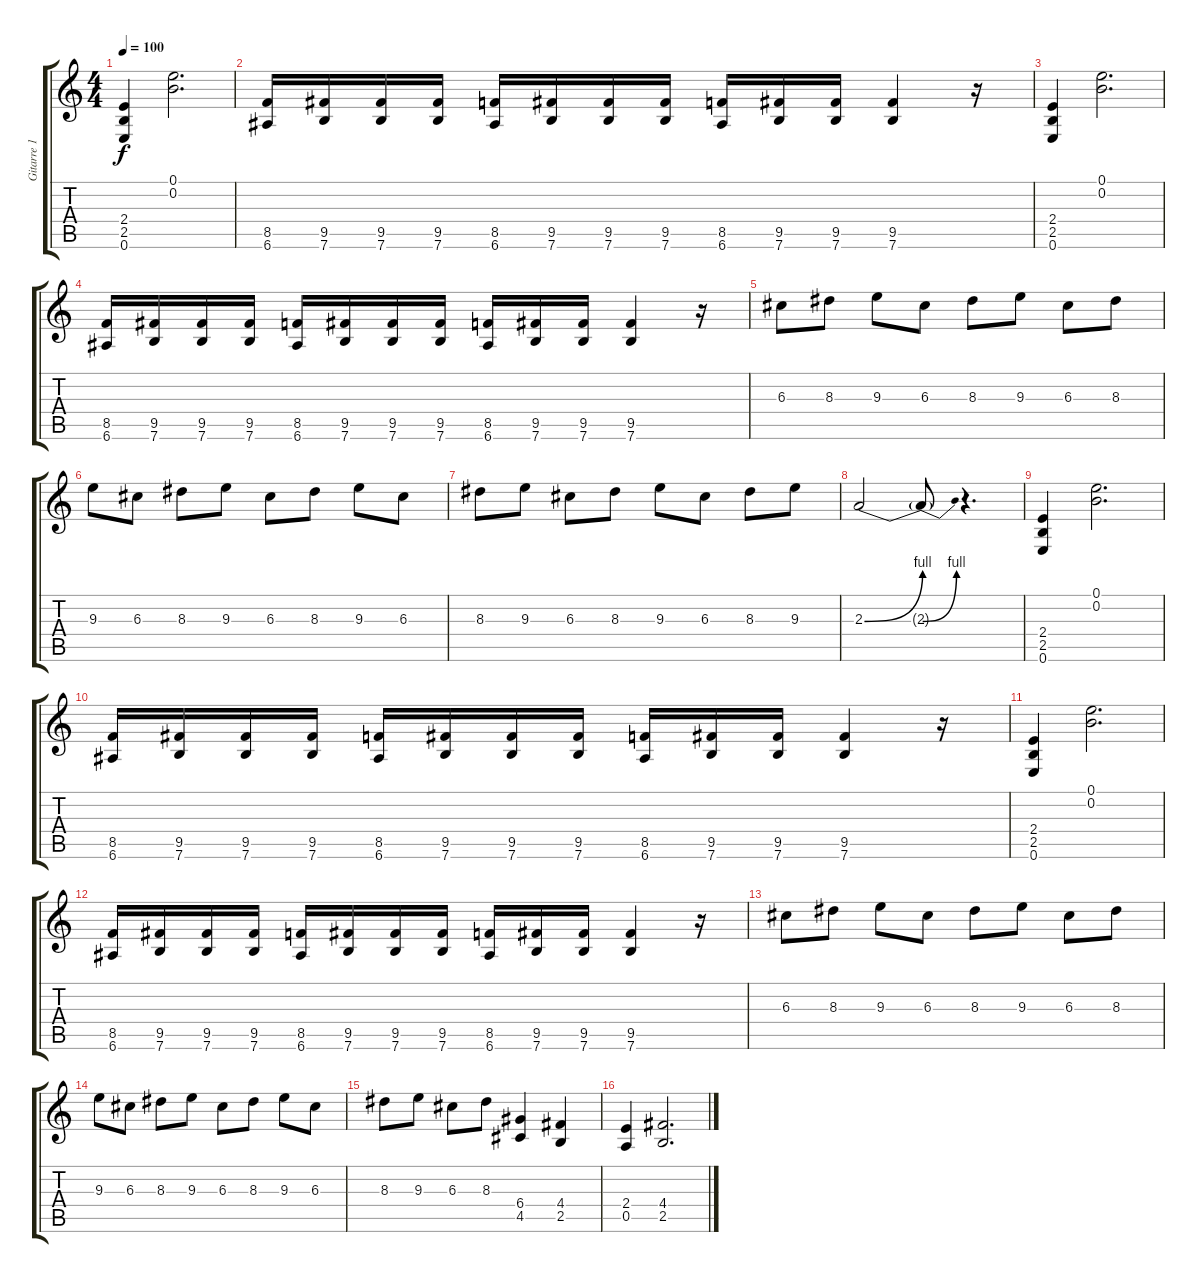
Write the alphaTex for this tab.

\track ("Gitarre 1" "Gitarre 1") {instrument distortionguitar}
\staff {score tabs}
\tuning (E4 B3 G3 D3 A2 E2) {hide}
\ts (4 4)
\tempo 100
\clef g2
\ks c
(2.4 2.5 0.6).4{dy f} (0.1 0.2).2{d} |
(8.5 6.6).16 (9.5 7.6).16 (9.5 7.6).16 (9.5 7.6).16 (8.5 6.6).16 (9.5 7.6).16 (9.5 7.6).16 (9.5 7.6).16 (8.5 6.6).16 (9.5 7.6).16 (9.5 7.6).16 (9.5 7.6).4 r.16 |
(2.4 2.5 0.6).4 (0.1 0.2).2{d} |
(8.5 6.6).16 (9.5 7.6).16 (9.5 7.6).16 (9.5 7.6).16 (8.5 6.6).16 (9.5 7.6).16 (9.5 7.6).16 (9.5 7.6).16 (8.5 6.6).16 (9.5 7.6).16 (9.5 7.6).16 (9.5 7.6).4 r.16 |
6.3.8 8.3.8 9.3.8 6.3.8 8.3.8 9.3.8 6.3.8 8.3.8 |
9.3.8 6.3.8 8.3.8 9.3.8 6.3.8 8.3.8 9.3.8 6.3.8 |
8.3.8 9.3.8 6.3.8 8.3.8 9.3.8 6.3.8 8.3.8 9.3.8 |
2.3{be (bend 0 0 60 4)}.2 2.3{be (bend 0 0 60 4) t}.8 r.4{d} |
(2.4 2.5 0.6).4 (0.1 0.2).2{d} |
(8.5 6.6).16 (9.5 7.6).16 (9.5 7.6).16 (9.5 7.6).16 (8.5 6.6).16 (9.5 7.6).16 (9.5 7.6).16 (9.5 7.6).16 (8.5 6.6).16 (9.5 7.6).16 (9.5 7.6).16 (9.5 7.6).4 r.16 |
(2.4 2.5 0.6).4 (0.1 0.2).2{d} |
(8.5 6.6).16 (9.5 7.6).16 (9.5 7.6).16 (9.5 7.6).16 (8.5 6.6).16 (9.5 7.6).16 (9.5 7.6).16 (9.5 7.6).16 (8.5 6.6).16 (9.5 7.6).16 (9.5 7.6).16 (9.5 7.6).4 r.16 |
6.3.8 8.3.8 9.3.8 6.3.8 8.3.8 9.3.8 6.3.8 8.3.8 |
9.3.8 6.3.8 8.3.8 9.3.8 6.3.8 8.3.8 9.3.8 6.3.8 |
8.3.8 9.3.8 6.3.8 8.3.8 (6.4 4.5).4 (4.4 2.5).4 |
(2.4 0.5).4 (4.4 2.5).2{d}
